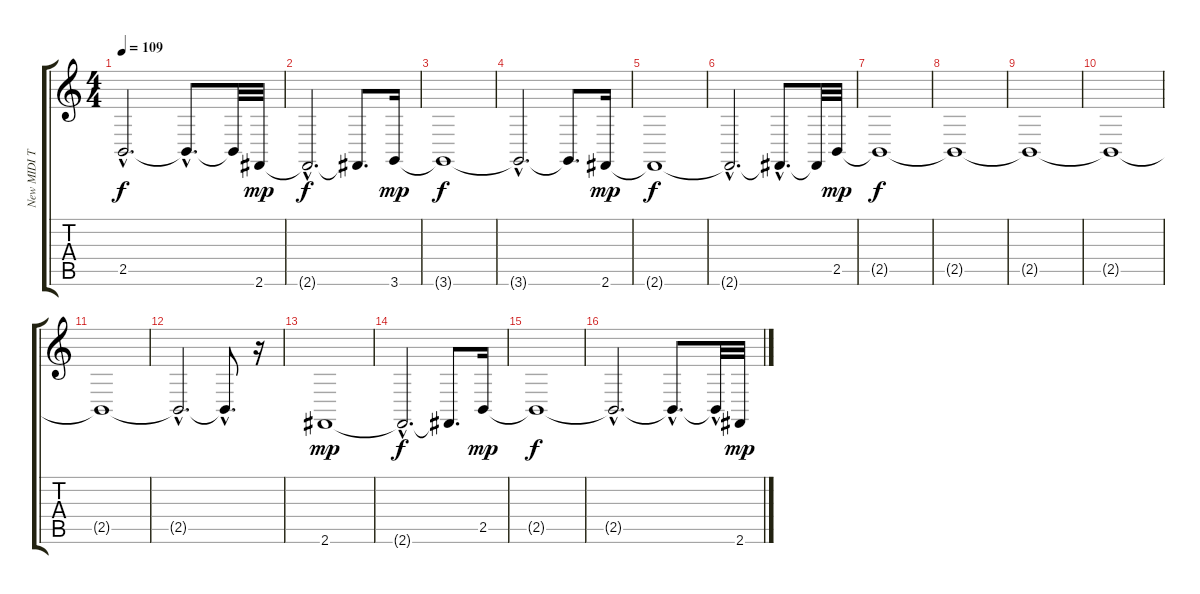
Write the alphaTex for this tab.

\track ("New MIDI Track" "New MIDI T") {instrument fx7echoes}
\staff {score tabs}
\tuning (E4 B3 G3 D3 A2 E2) {hide}
\ts (4 4)
\tempo 109
\clef g2
\ks c
2.5{hac t}.2{d dy f} 2.5{hac t}.8{d} 2.5{t}.32 2.6.32{dy mp} |
2.6{hac t}.2{d dy f} 2.6{t}.8{d} 3.6.16{dy mp} |
3.6{t}.1{dy f} |
3.6{hac t}.2{d} 3.6{t}.8{d} 2.6.16{dy mp} |
2.6{t}.1{dy f} |
2.6{hac t}.2{d} 2.6{hac t}.8{d} 2.6{t}.32 2.5.32{dy mp} |
2.5{t}.1{dy f} |
2.5{t}.1 |
2.5{t}.1 |
2.5{t}.1 |
2.5{t}.1 |
2.5{hac t}.2{d} 2.5{hac t}.8{d} r.16 |
2.6.1{dy mp} |
2.6{hac t}.2{d dy f} 2.6{t}.8{d} 2.5.16{dy mp} |
2.5{t}.1{dy f} |
2.5{hac t}.2{d} 2.5{hac t}.8{d} 2.5{hac t}.32 2.6.32{dy mp}
